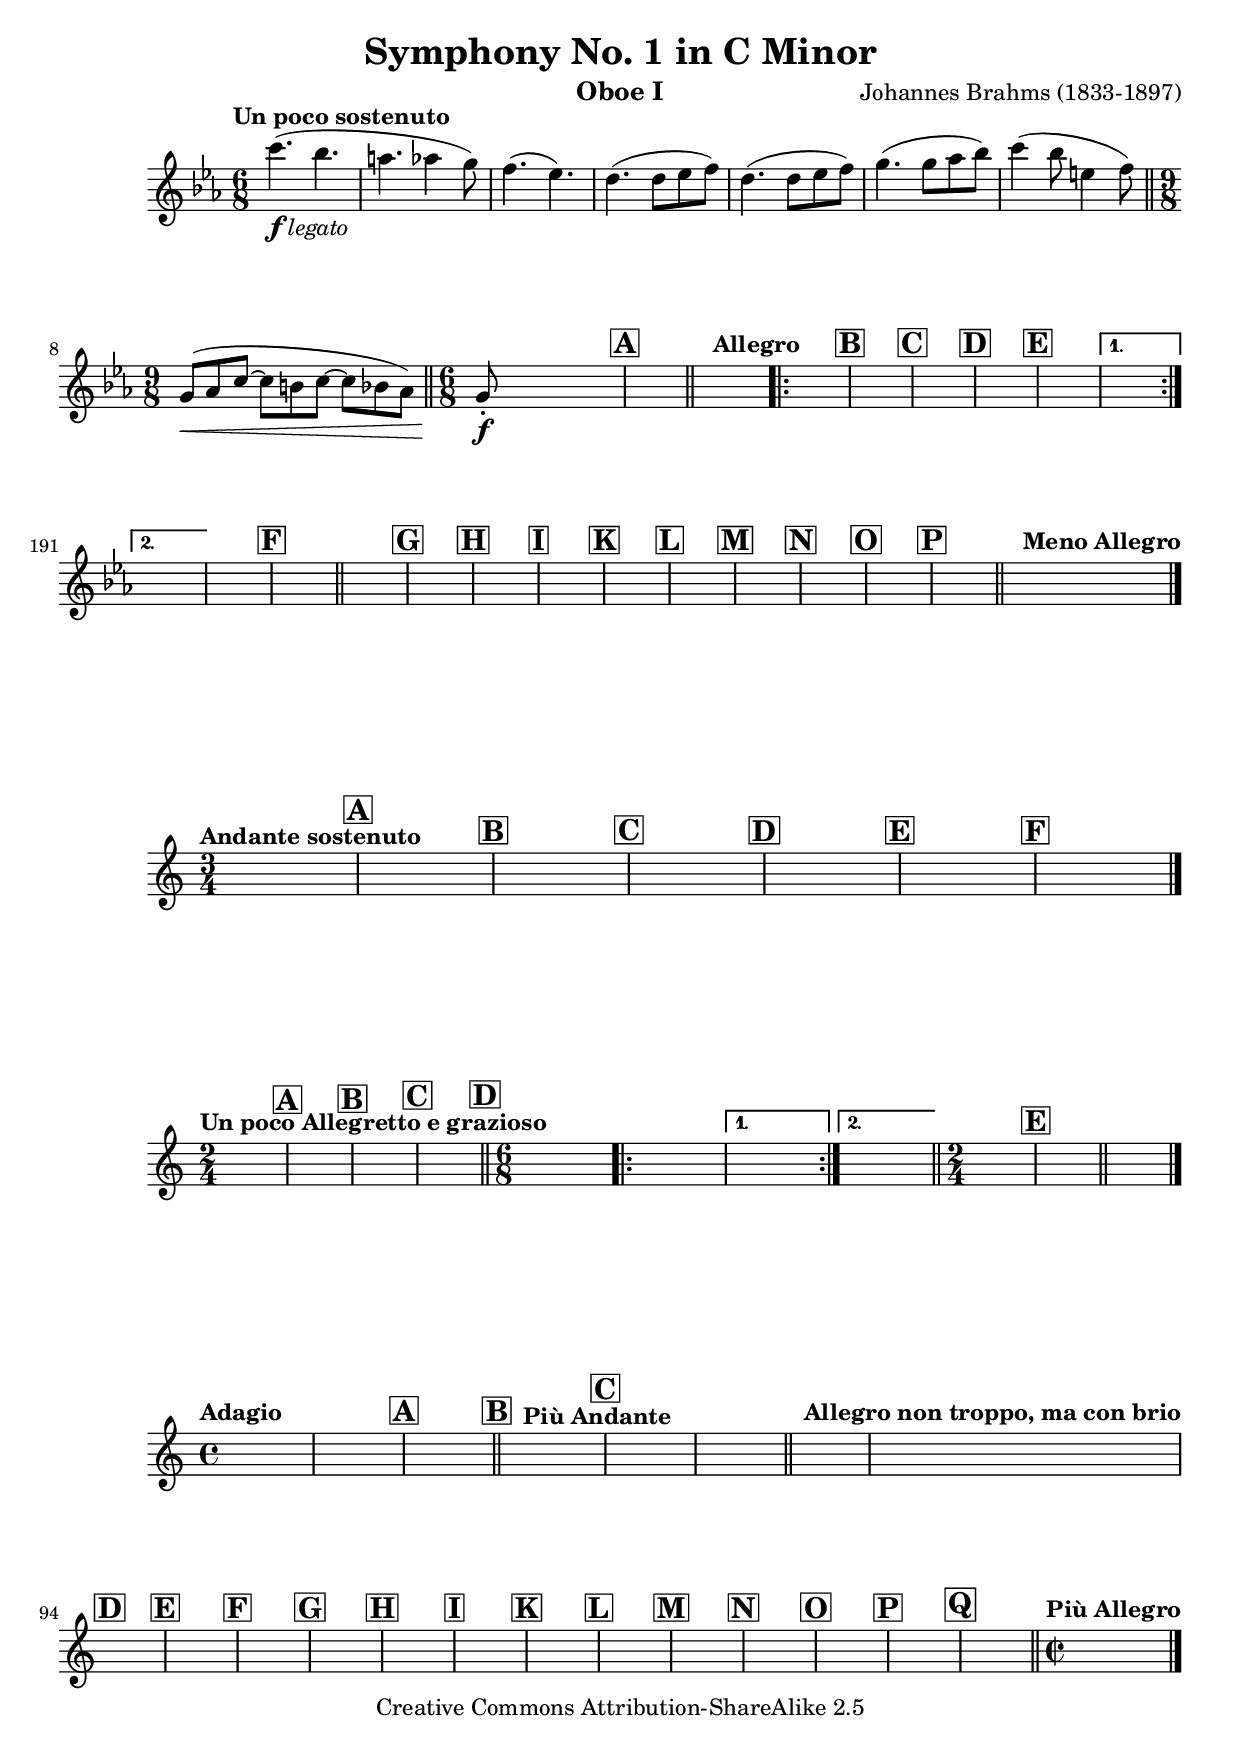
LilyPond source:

\version "2.13.49"

\include "defs.ily"
\version "2.13.49"

oboeOneMvtI = \relative c'''
{
  \key c \minor
  %6/8
  c4.(_\markup{\dynamic f \italic legato} bes |
  a aes4 g8) |
  f4.( ees) |
  d4.( d8 ees f) |
  d4.( d8 ees f) |
  g4.( g8 aes bes) |
  c4( bes8 e,4 f8) |
  %9/8
  g,8(\< aes c~ c b c~ c bes aes) |
  %6/8
  g8-.\f
}

oboeOneMvtII = \relative c'
{
}

oboeOneMvtIII = \relative c'
{
}

oboeOneMvtIV = \relative c'
{
}


instrument = "Oboe I"

notesMvtI = \oboeOneMvtI
notesMvtII = \oboeOneMvtII
notesMvtIII = \oboeOneMvtIII
notesMvtIV = \oboeOneMvtIV

\include "part.ily"
